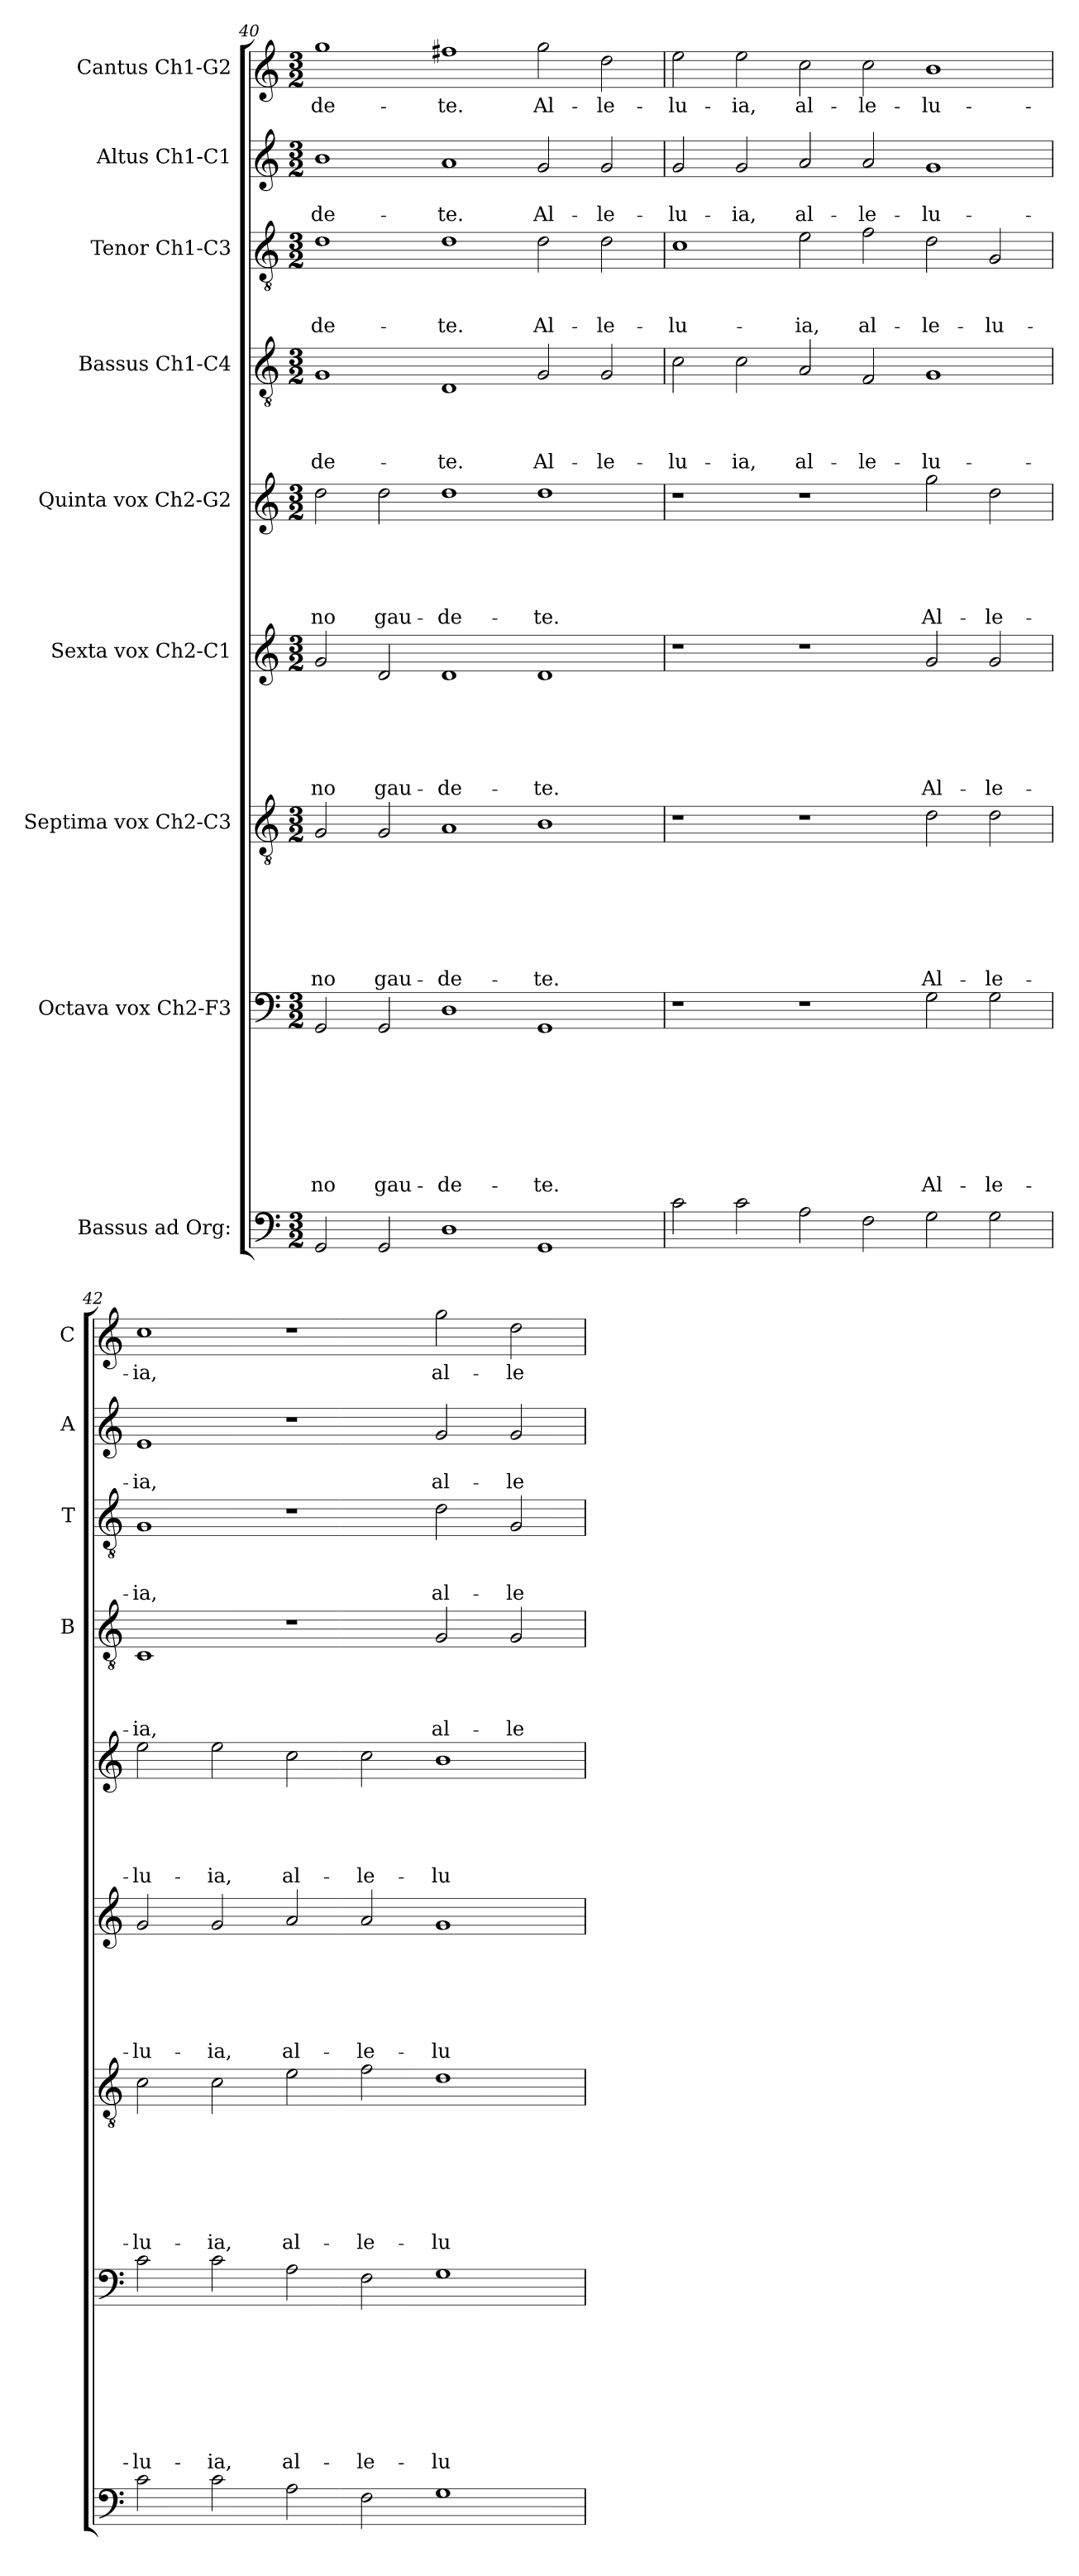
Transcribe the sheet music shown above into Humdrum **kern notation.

**kern	**kern	**text	**text	**text	**text	**text	**text	**text	**text	**kern	**text	**text	**text	**text	**text	**text	**text	**kern	**text	**text	**text	**text	**text	**text	**kern	**text	**text	**text	**text	**text	**kern	**text	**text	**text	**text	**kern	**text	**text	**text	**kern	**text	**text	**kern	**text
*part9	*part8	*part8	*part8	*part8	*part8	*part8	*part8	*part8	*part8	*part7	*part7	*part7	*part7	*part7	*part7	*part7	*part7	*part6	*part6	*part6	*part6	*part6	*part6	*part6	*part5	*part5	*part5	*part5	*part5	*part5	*part4	*part4	*part4	*part4	*part4	*part3	*part3	*part3	*part3	*part2	*part2	*part2	*part1	*part1
*staff9	*staff8	*staff8	*staff8	*staff8	*staff8	*staff8	*staff8	*staff8	*staff8	*staff7	*staff7	*staff7	*staff7	*staff7	*staff7	*staff7	*staff7	*staff6	*staff6	*staff6	*staff6	*staff6	*staff6	*staff6	*staff5	*staff5	*staff5	*staff5	*staff5	*staff5	*staff4	*staff4	*staff4	*staff4	*staff4	*staff3	*staff3	*staff3	*staff3	*staff2	*staff2	*staff2	*staff1	*staff1
*I"Bassus ad Org:	*I"Octava vox Ch2-F3	*	*	*	*	*	*	*	*	*I"Septima vox Ch2-C3	*	*	*	*	*	*	*	*I"Sexta vox Ch2-C1	*	*	*	*	*	*	*I"Quinta vox Ch2-G2	*	*	*	*	*	*I"Bassus Ch1-C4	*	*	*	*	*I"Tenor Ch1-C3	*	*	*	*I"Altus Ch1-C1	*	*	*I"Cantus Ch1-G2	*
*	*	*	*	*	*	*	*	*	*	*	*	*	*	*	*	*	*	*	*	*	*	*	*	*	*	*	*	*	*	*	*I'B	*	*	*	*	*I'T	*	*	*	*I'A	*	*	*I'C	*
*clefF4	*clefF4	*	*	*	*	*	*	*	*	*clefGv2	*	*	*	*	*	*	*	*clefG2	*	*	*	*	*	*	*clefG2	*	*	*	*	*	*clefGv2	*	*	*	*	*clefGv2	*	*	*	*clefG2	*	*	*clefG2	*
*k[]	*k[]	*	*	*	*	*	*	*	*	*k[]	*	*	*	*	*	*	*	*k[]	*	*	*	*	*	*	*k[]	*	*	*	*	*	*k[]	*	*	*	*	*k[]	*	*	*	*k[]	*	*	*k[]	*
*C:	*C:	*	*	*	*	*	*	*	*	*C:	*	*	*	*	*	*	*	*C:	*	*	*	*	*	*	*C:	*	*	*	*	*	*C:	*	*	*	*	*C:	*	*	*	*C:	*	*	*C:	*
*M3/2	*M3/2	*	*	*	*	*	*	*	*	*M3/2	*	*	*	*	*	*	*	*M3/2	*	*	*	*	*	*	*M3/2	*	*	*	*	*	*M3/2	*	*	*	*	*M3/2	*	*	*	*M3/2	*	*	*M3/2	*
=40	=40	=40	=40	=40	=40	=40	=40	=40	=40	=40	=40	=40	=40	=40	=40	=40	=40	=40	=40	=40	=40	=40	=40	=40	=40	=40	=40	=40	=40	=40	=40	=40	=40	=40	=40	=40	=40	=40	=40	=40	=40	=40	=40	=40
!	!	!	!	!	!	!	!	!	!LO:LY:b	!	!	!	!	!	!	!	!LO:LY:b	!	!	!	!	!	!	!LO:LY:b	!	!	!	!	!	!LO:LY:b	!	!	!	!	!LO:LY:b	!	!	!	!LO:LY:b	!	!	!LO:LY:b	!	!LO:LY:b
2GG/	2GG/	.	.	.	.	.	.	.	-no	2G/	.	.	.	.	.	.	-no	2g/	.	.	.	.	.	-no	2dd\	.	.	.	.	-no	1G	.	.	.	-de-	1d	.	.	-de-	1b	.	-de-	1gg	-de-
!	!	!	!	!	!	!	!	!	!LO:LY:b	!	!	!	!	!	!	!	!LO:LY:b	!	!	!	!	!	!	!LO:LY:b	!	!	!	!	!	!LO:LY:b	!	!	!	!	!	!	!	!	!	!	!	!	!	!
2GG/	2GG/	.	.	.	.	.	.	.	gau-	2G/	.	.	.	.	.	.	gau-	2d/	.	.	.	.	.	gau-	2dd\	.	.	.	.	gau-	.	.	.	.	.	.	.	.	.	.	.	.	.	.
!	!	!	!	!	!	!	!	!	!LO:LY:b	!	!	!	!	!	!	!	!LO:LY:b	!	!	!	!	!	!	!LO:LY:b	!	!	!	!	!	!LO:LY:b	!	!	!	!	!LO:LY:b	!	!	!	!LO:LY:b	!	!	!LO:LY:b	!	!LO:LY:b
1D	1D	.	.	.	.	.	.	.	-de-	1A	.	.	.	.	.	.	-de-	1d	.	.	.	.	.	-de-	1dd	.	.	.	.	-de-	1D	.	.	.	-te.	1d	.	.	-te.	1a	.	-te.	1ff#X	-te.
!	!	!	!	!	!	!	!	!	!LO:LY:b	!	!	!	!	!	!	!	!LO:LY:b	!	!	!	!	!	!	!LO:LY:b	!	!	!	!	!	!LO:LY:b	!	!	!	!	!LO:LY:b	!	!	!	!LO:LY:b	!	!	!LO:LY:b	!	!LO:LY:b
1GG	1GG	.	.	.	.	.	.	.	-te.	1B	.	.	.	.	.	.	-te.	1d	.	.	.	.	.	-te.	1dd	.	.	.	.	-te.	2G/	.	.	.	Al-	2d\	.	.	Al-	2g/	.	Al-	2gg\	Al-
!	!	!	!	!	!	!	!	!	!	!	!	!	!	!	!	!	!	!	!	!	!	!	!	!	!	!	!	!	!	!	!	!	!	!	!LO:LY:b	!	!	!	!LO:LY:b	!	!	!LO:LY:b	!	!LO:LY:b
.	.	.	.	.	.	.	.	.	.	.	.	.	.	.	.	.	.	.	.	.	.	.	.	.	.	.	.	.	.	.	2G/	.	.	.	-le-	2d\	.	.	-le-	2g/	.	-le-	2dd\	-le-
=41	=41	=41	=41	=41	=41	=41	=41	=41	=41	=41	=41	=41	=41	=41	=41	=41	=41	=41	=41	=41	=41	=41	=41	=41	=41	=41	=41	=41	=41	=41	=41	=41	=41	=41	=41	=41	=41	=41	=41	=41	=41	=41	=41	=41
!	!	!	!	!	!	!	!	!	!	!	!	!	!	!	!	!	!	!	!	!	!	!	!	!	!	!	!	!	!	!	!	!	!	!	!LO:LY:b	!	!	!	!LO:LY:b	!	!	!LO:LY:b	!	!LO:LY:b
2c\	1r	.	.	.	.	.	.	.	.	1r	.	.	.	.	.	.	.	1r	.	.	.	.	.	.	1r	.	.	.	.	.	2c\	.	.	.	-lu-	1c	.	.	-lu-	2g/	.	-lu-	2ee\	-lu-
!	!	!	!	!	!	!	!	!	!	!	!	!	!	!	!	!	!	!	!	!	!	!	!	!	!	!	!	!	!	!	!	!	!	!	!LO:LY:b	!	!	!	!	!	!	!LO:LY:b	!	!LO:LY:b
2c\	.	.	.	.	.	.	.	.	.	.	.	.	.	.	.	.	.	.	.	.	.	.	.	.	.	.	.	.	.	.	2c\	.	.	.	-ia,	.	.	.	.	2g/	.	-ia,	2ee\	-ia,
!	!	!	!	!	!	!	!	!	!	!	!	!	!	!	!	!	!	!	!	!	!	!	!	!	!	!	!	!	!	!	!	!	!	!	!LO:LY:b	!	!	!	!LO:LY:b	!	!	!LO:LY:b	!	!LO:LY:b
2A\	1r	.	.	.	.	.	.	.	.	1r	.	.	.	.	.	.	.	1r	.	.	.	.	.	.	1r	.	.	.	.	.	2A/	.	.	.	al-	2e\	.	.	-ia,	2a/	.	al-	2cc\	al-
!	!	!	!	!	!	!	!	!	!	!	!	!	!	!	!	!	!	!	!	!	!	!	!	!	!	!	!	!	!	!	!	!	!	!	!LO:LY:b	!	!	!	!LO:LY:b	!	!	!LO:LY:b	!	!LO:LY:b
2F\	.	.	.	.	.	.	.	.	.	.	.	.	.	.	.	.	.	.	.	.	.	.	.	.	.	.	.	.	.	.	2F/	.	.	.	-le-	2f\	.	.	al-	2a/	.	-le-	2cc\	-le-
!	!	!	!	!	!	!	!	!	!LO:LY:b	!	!	!	!	!	!	!	!LO:LY:b	!	!	!	!	!	!	!LO:LY:b	!	!	!	!	!	!LO:LY:b	!	!	!	!	!LO:LY:b	!	!	!	!LO:LY:b	!	!	!LO:LY:b	!	!LO:LY:b
2G\	2G\	.	.	.	.	.	.	.	Al-	2d\	.	.	.	.	.	.	Al-	2g/	.	.	.	.	.	Al-	2gg\	.	.	.	.	Al-	1G	.	.	.	-lu-	2d\	.	.	-le-	1g	.	-lu-	1b	-lu-
!	!	!	!	!	!	!	!	!	!LO:LY:b	!	!	!	!	!	!	!	!LO:LY:b	!	!	!	!	!	!	!LO:LY:b	!	!	!	!	!	!LO:LY:b	!	!	!	!	!	!	!	!	!LO:LY:b	!	!	!	!	!
2G\	2G\	.	.	.	.	.	.	.	-le-	2d\	.	.	.	.	.	.	-le-	2g/	.	.	.	.	.	-le-	2dd\	.	.	.	.	-le-	.	.	.	.	.	2G/	.	.	-lu-	.	.	.	.	.
!!LO:LB:g=z
=42	=42	=42	=42	=42	=42	=42	=42	=42	=42	=42	=42	=42	=42	=42	=42	=42	=42	=42	=42	=42	=42	=42	=42	=42	=42	=42	=42	=42	=42	=42	=42	=42	=42	=42	=42	=42	=42	=42	=42	=42	=42	=42	=42	=42
!	!	!	!	!	!	!	!	!	!LO:LY:b	!	!	!	!	!	!	!	!LO:LY:b	!	!	!	!	!	!	!LO:LY:b	!	!	!	!	!	!LO:LY:b	!	!	!	!	!LO:LY:b	!	!	!	!LO:LY:b	!	!	!LO:LY:b	!	!LO:LY:b
2c\	2c\	.	.	.	.	.	.	.	-lu-	2c\	.	.	.	.	.	.	-lu-	2g/	.	.	.	.	.	-lu-	2ee\	.	.	.	.	-lu-	1C	.	.	.	-ia,	1G	.	.	-ia,	1e	.	-ia,	1cc	-ia,
!	!	!	!	!	!	!	!	!	!LO:LY:b	!	!	!	!	!	!	!	!LO:LY:b	!	!	!	!	!	!	!LO:LY:b	!	!	!	!	!	!LO:LY:b	!	!	!	!	!	!	!	!	!	!	!	!	!	!
2c\	2c\	.	.	.	.	.	.	.	-ia,	2c\	.	.	.	.	.	.	-ia,	2g/	.	.	.	.	.	-ia,	2ee\	.	.	.	.	-ia,	.	.	.	.	.	.	.	.	.	.	.	.	.	.
!	!	!	!	!	!	!	!	!	!LO:LY:b	!	!	!	!	!	!	!	!LO:LY:b	!	!	!	!	!	!	!LO:LY:b	!	!	!	!	!	!LO:LY:b	!	!	!	!	!	!	!	!	!	!	!	!	!	!
2A\	2A\	.	.	.	.	.	.	.	al-	2e\	.	.	.	.	.	.	al-	2a/	.	.	.	.	.	al-	2cc\	.	.	.	.	al-	1r	.	.	.	.	1r	.	.	.	1r	.	.	1r	.
!	!	!	!	!	!	!	!	!	!LO:LY:b	!	!	!	!	!	!	!	!LO:LY:b	!	!	!	!	!	!	!LO:LY:b	!	!	!	!	!	!LO:LY:b	!	!	!	!	!	!	!	!	!	!	!	!	!	!
2F\	2F\	.	.	.	.	.	.	.	-le-	2f\	.	.	.	.	.	.	-le-	2a/	.	.	.	.	.	-le-	2cc\	.	.	.	.	-le-	.	.	.	.	.	.	.	.	.	.	.	.	.	.
!	!	!	!	!	!	!	!	!	!LO:LY:b	!	!	!	!	!	!	!	!LO:LY:b	!	!	!	!	!	!	!LO:LY:b	!	!	!	!	!	!LO:LY:b	!	!	!	!	!LO:LY:b	!	!	!	!LO:LY:b	!	!	!LO:LY:b	!	!LO:LY:b
1G	1G	.	.	.	.	.	.	.	-lu-	1d	.	.	.	.	.	.	-lu-	1g	.	.	.	.	.	-lu-	1b	.	.	.	.	-lu-	2G/	.	.	.	al-	2d\	.	.	al-	2g/	.	al-	2gg\	al-
!	!	!	!	!	!	!	!	!	!	!	!	!	!	!	!	!	!	!	!	!	!	!	!	!	!	!	!	!	!	!	!	!	!	!	!LO:LY:b	!	!	!	!LO:LY:b	!	!	!LO:LY:b	!	!LO:LY:b
.	.	.	.	.	.	.	.	.	.	.	.	.	.	.	.	.	.	.	.	.	.	.	.	.	.	.	.	.	.	.	2G/	.	.	.	-le-	2G/	.	.	-le-	2g/	.	-le-	2dd\	-le-
=	=	=	=	=	=	=	=	=	=	=	=	=	=	=	=	=	=	=	=	=	=	=	=	=	=	=	=	=	=	=	=	=	=	=	=	=	=	=	=	=	=	=	=	=
*-	*-	*-	*-	*-	*-	*-	*-	*-	*-	*-	*-	*-	*-	*-	*-	*-	*-	*-	*-	*-	*-	*-	*-	*-	*-	*-	*-	*-	*-	*-	*-	*-	*-	*-	*-	*-	*-	*-	*-	*-	*-	*-	*-	*-
